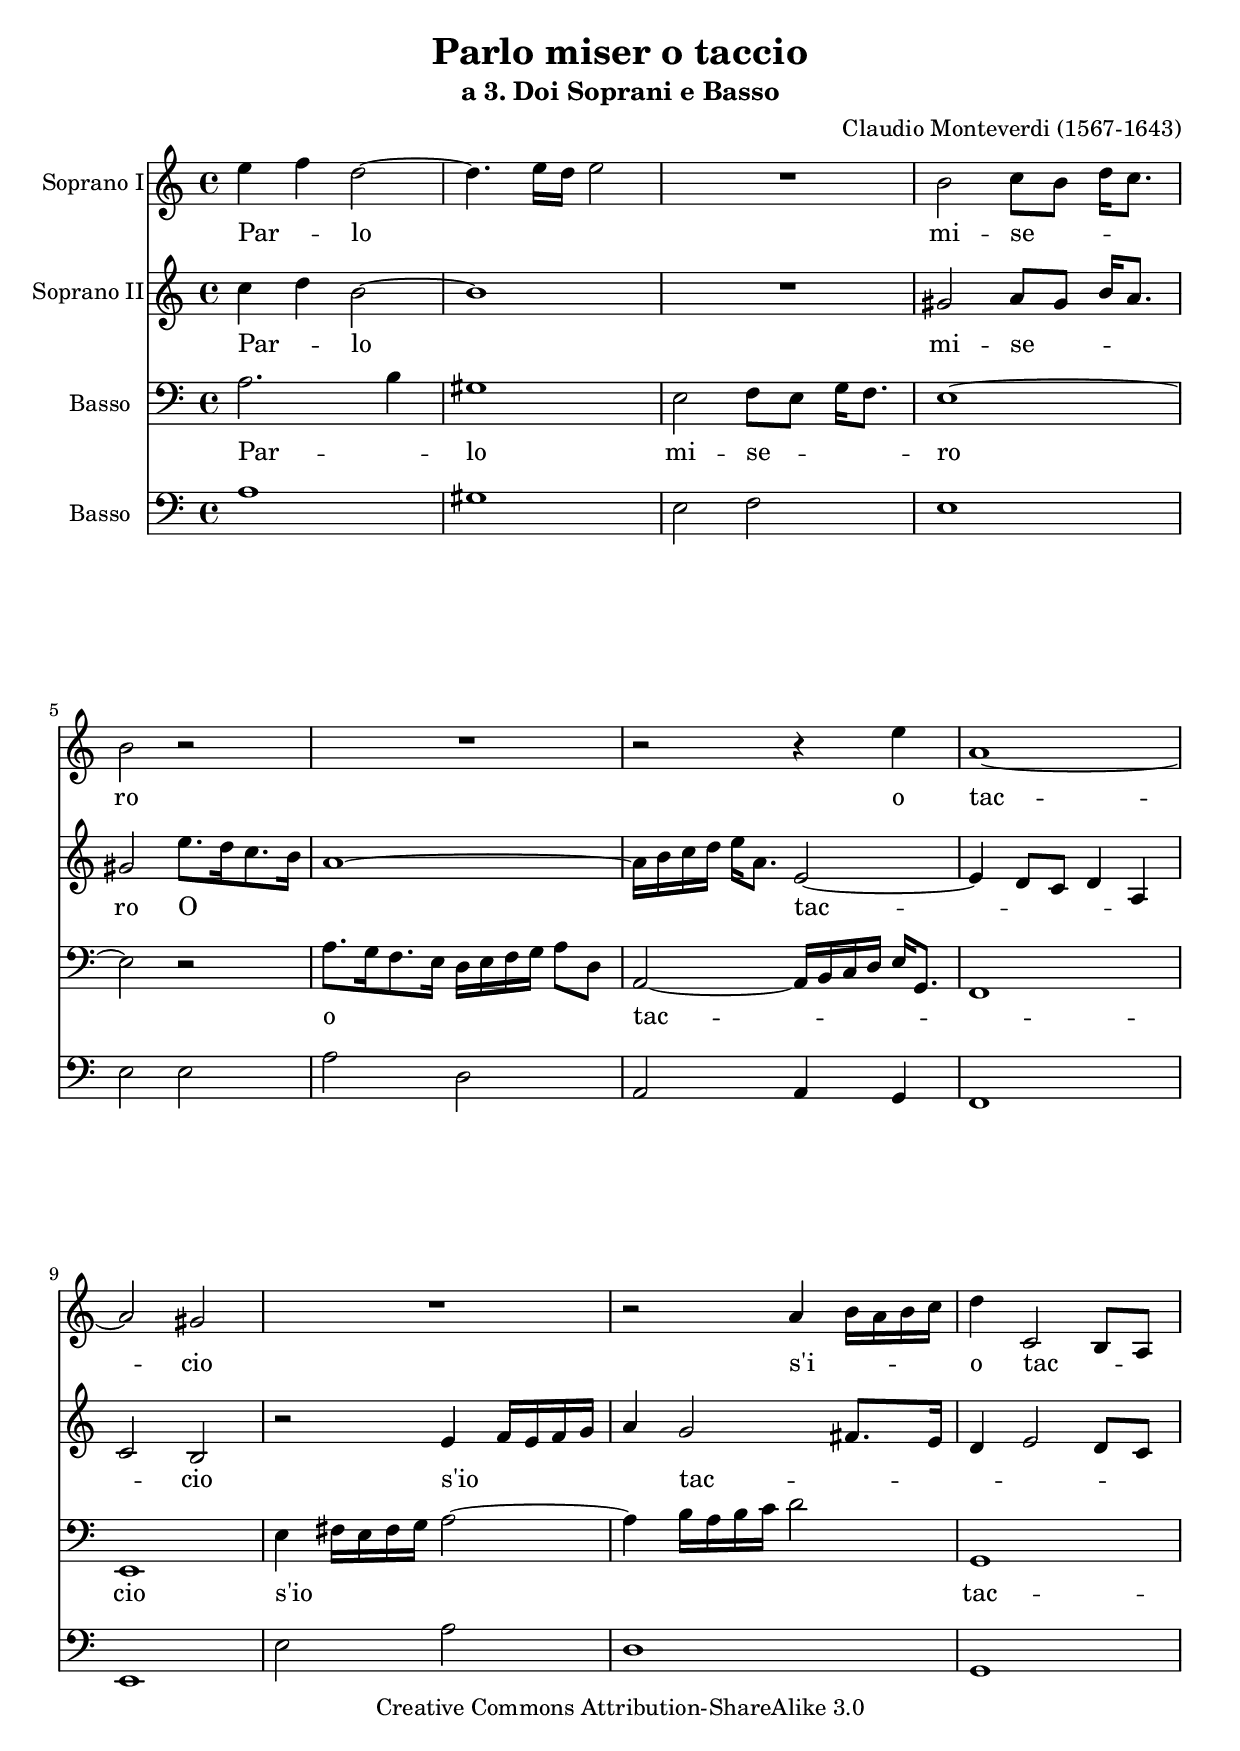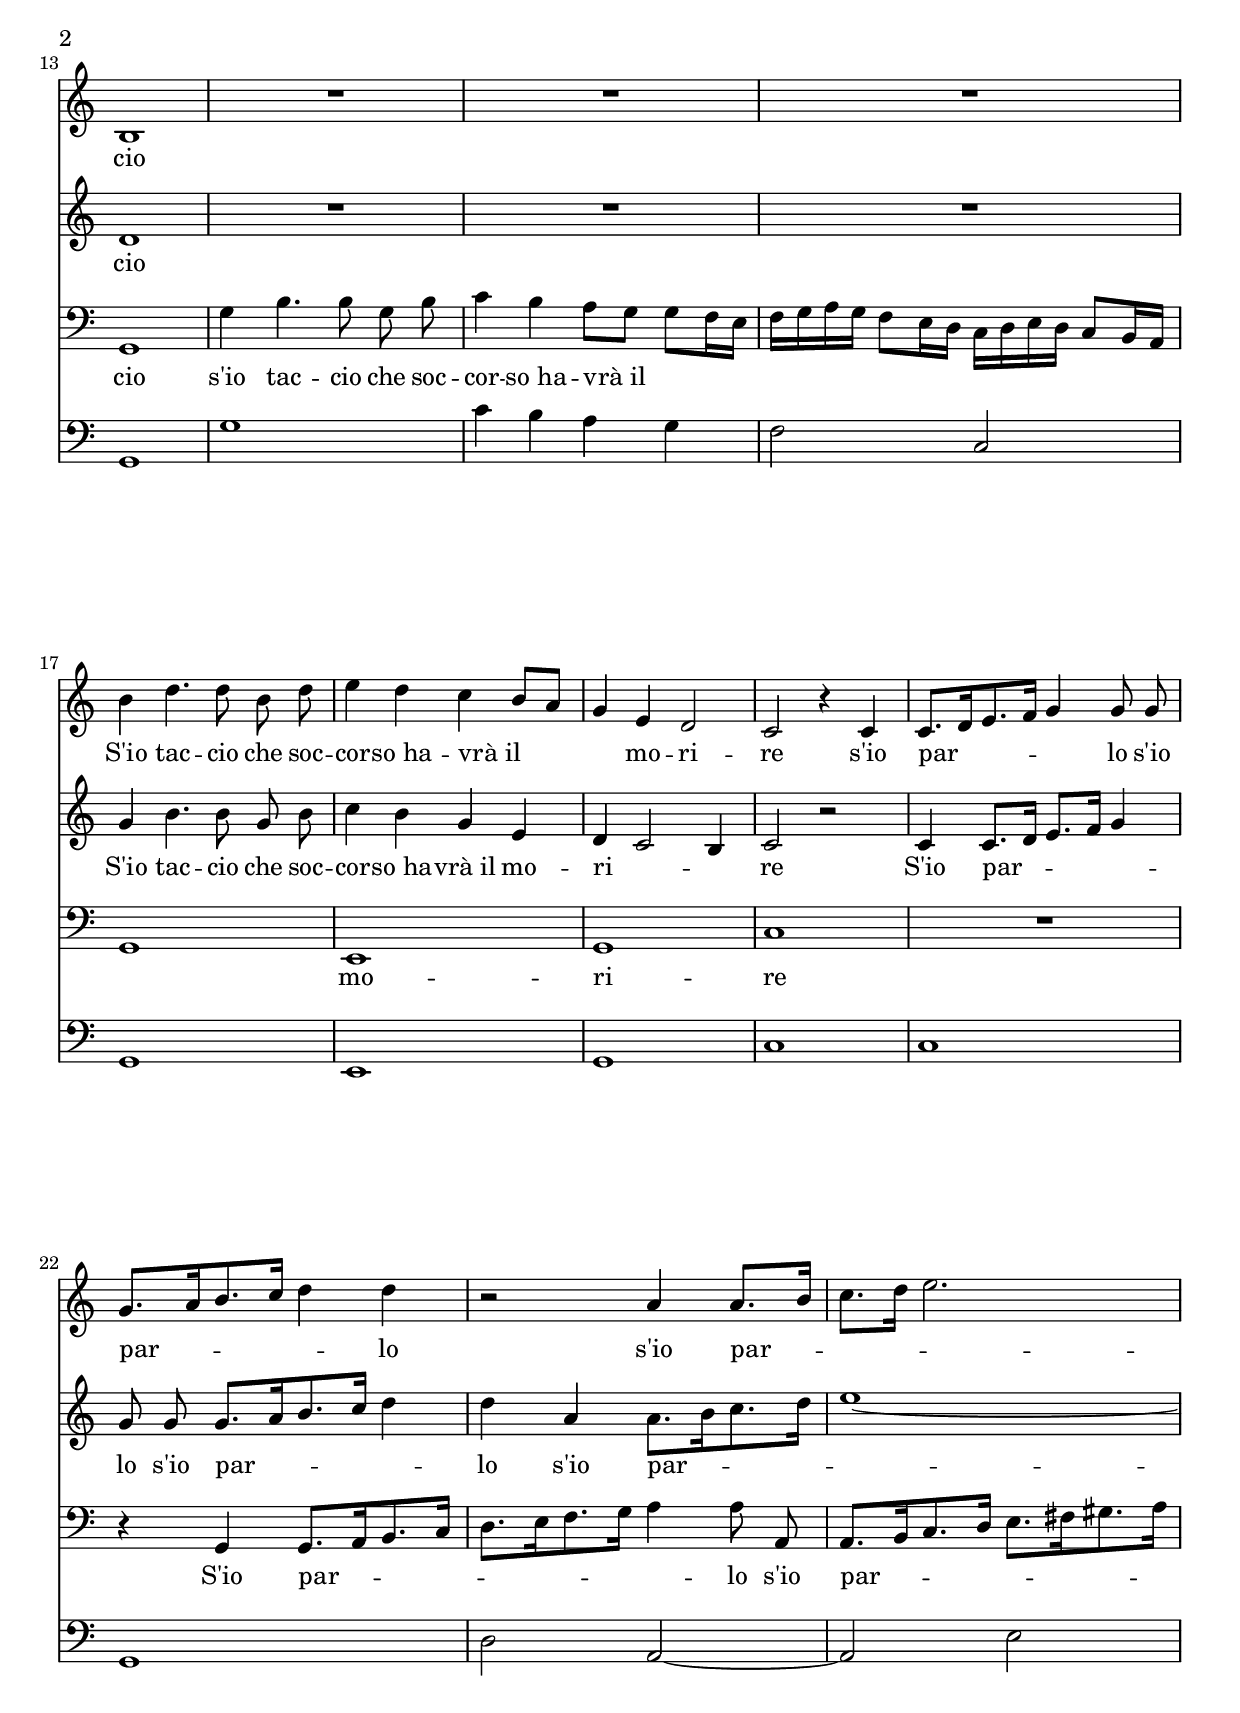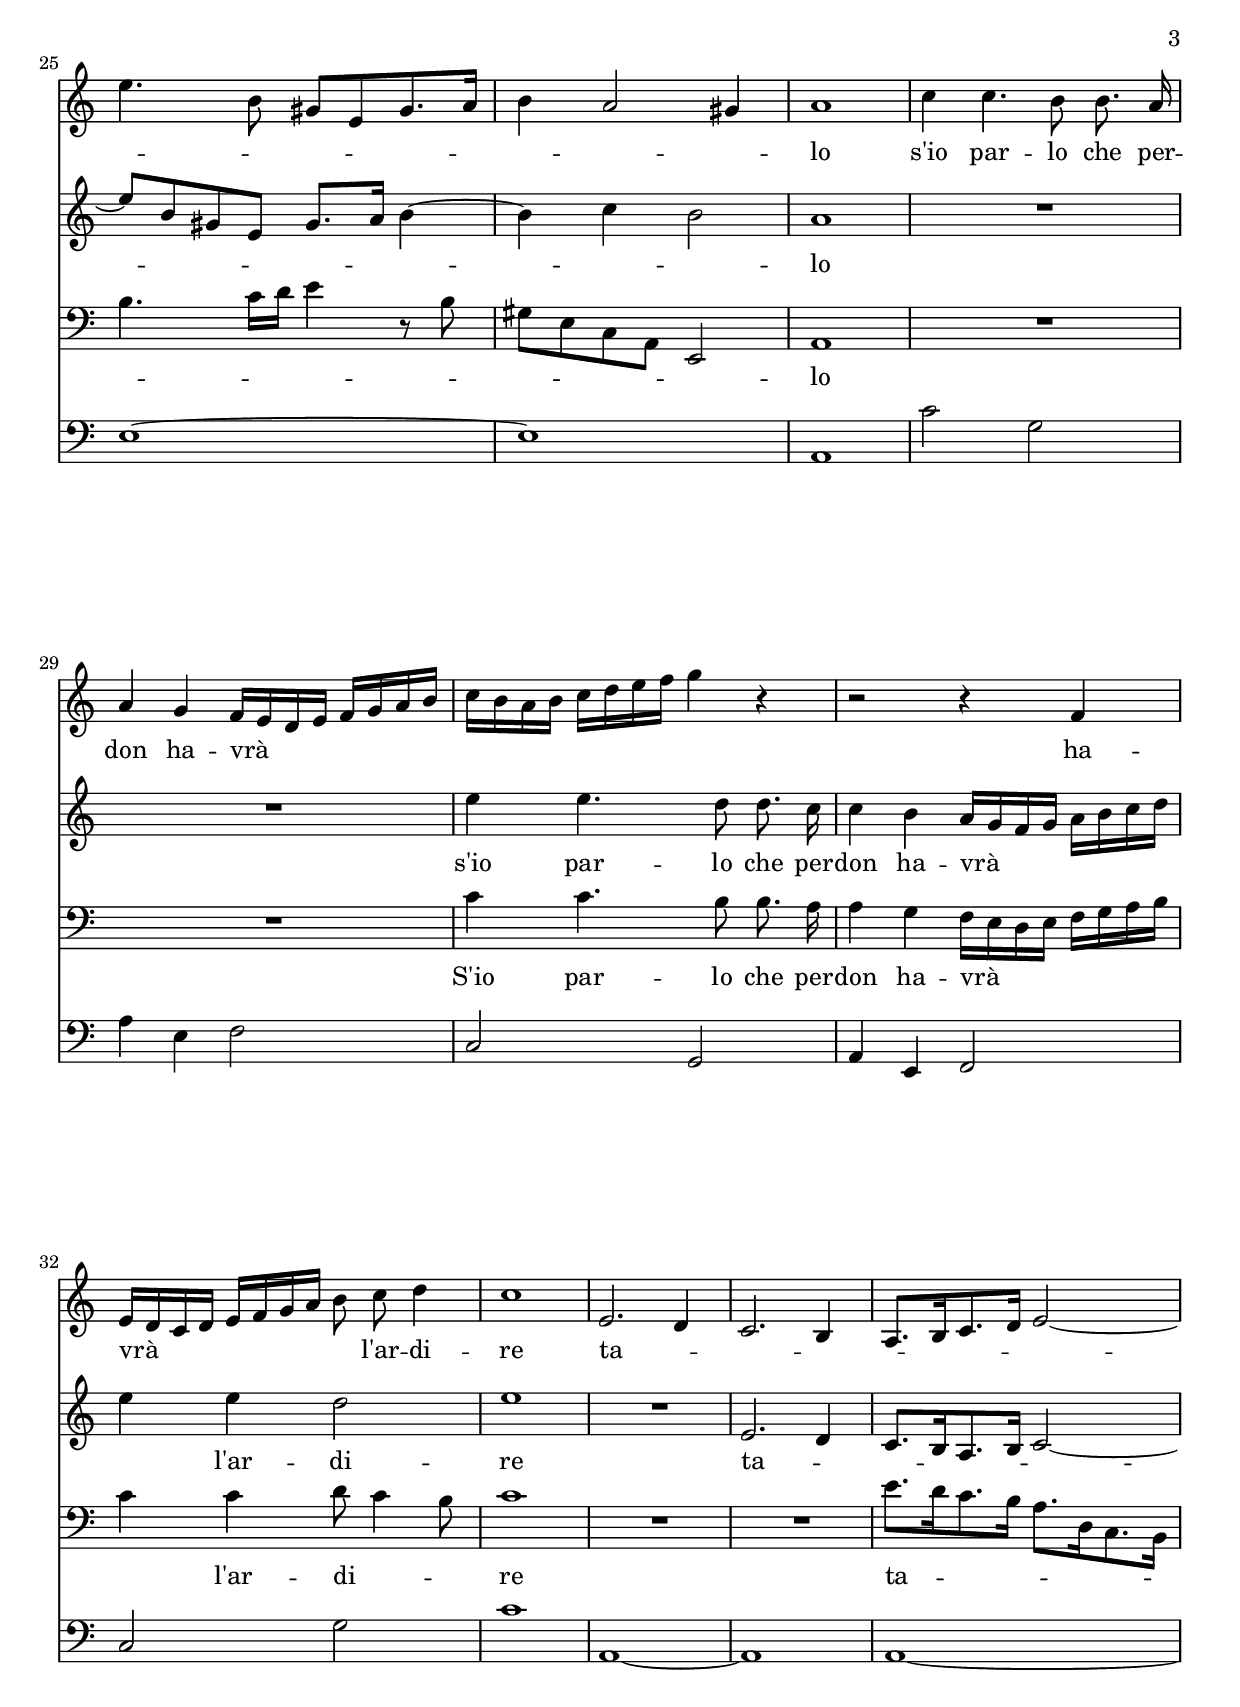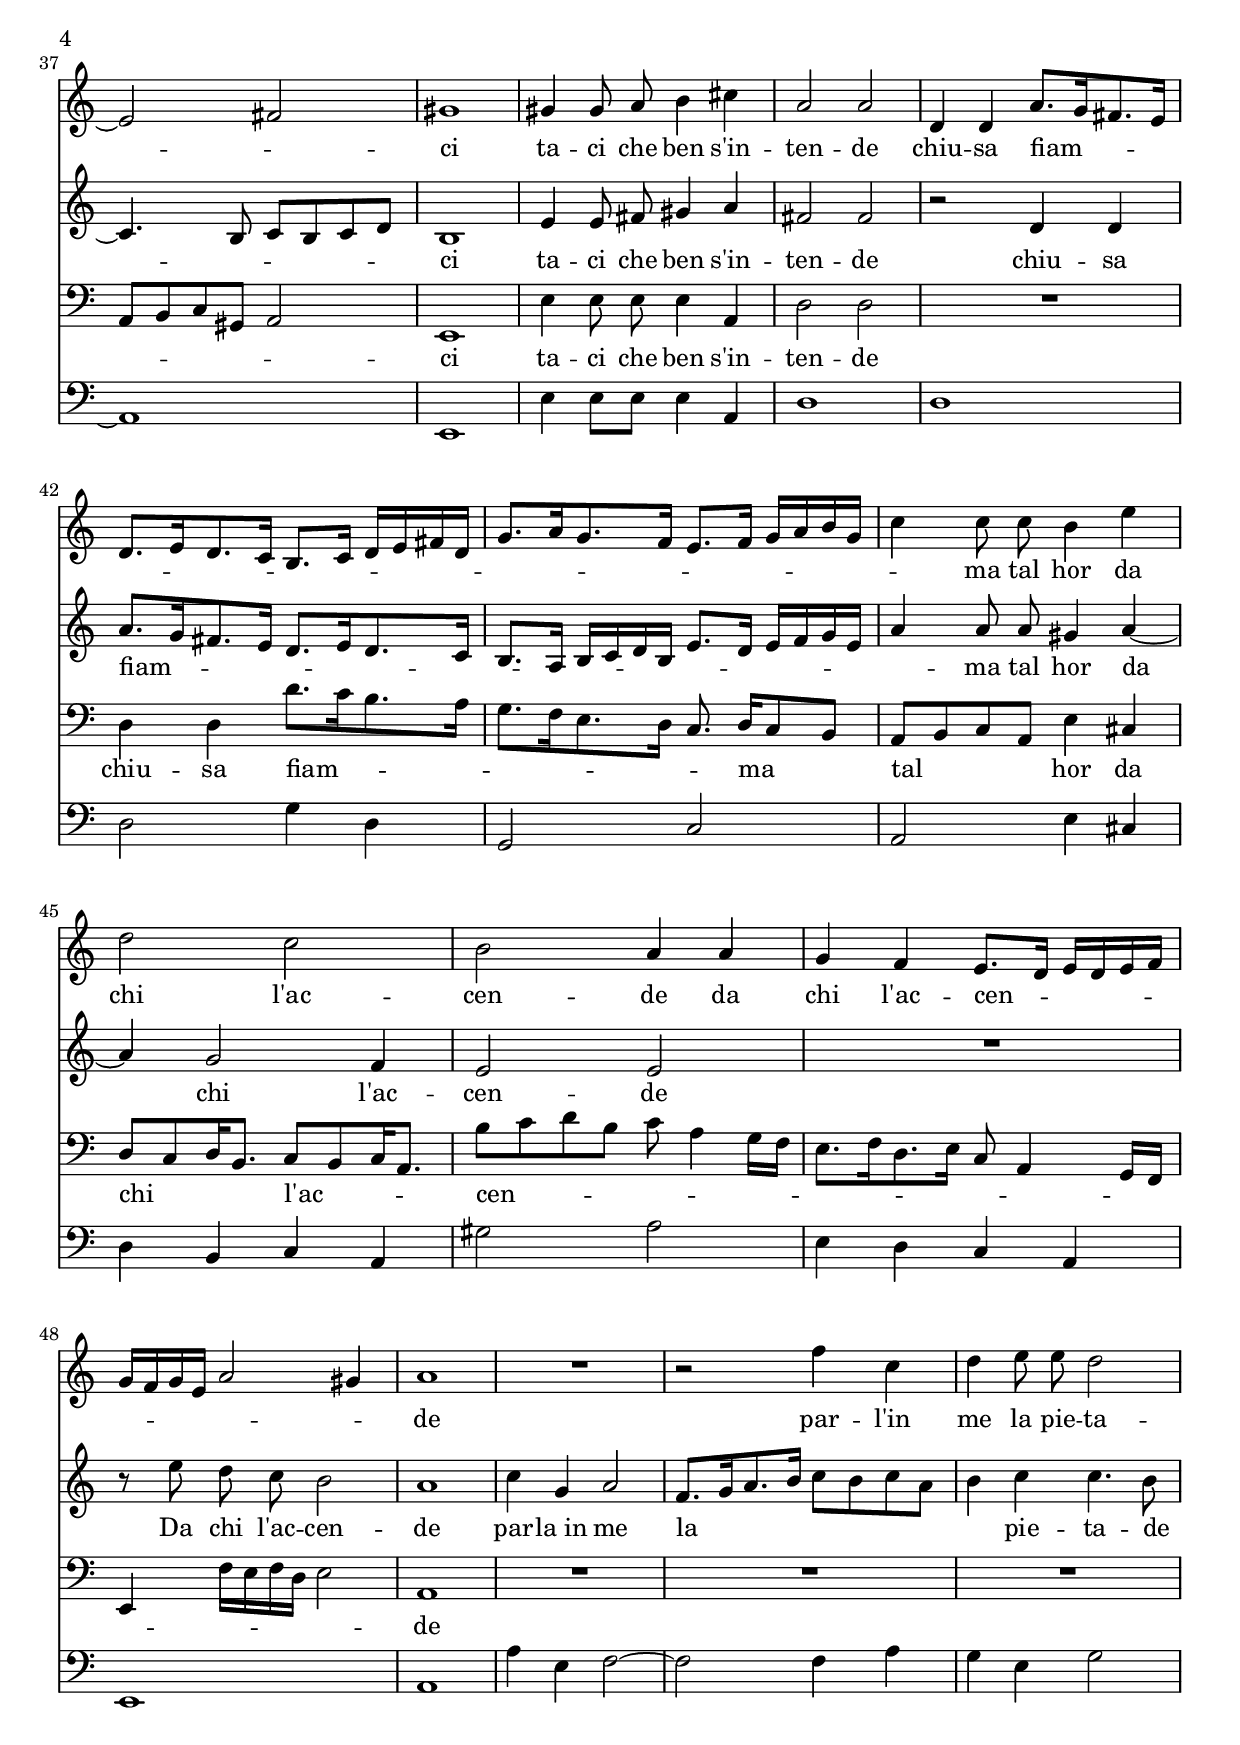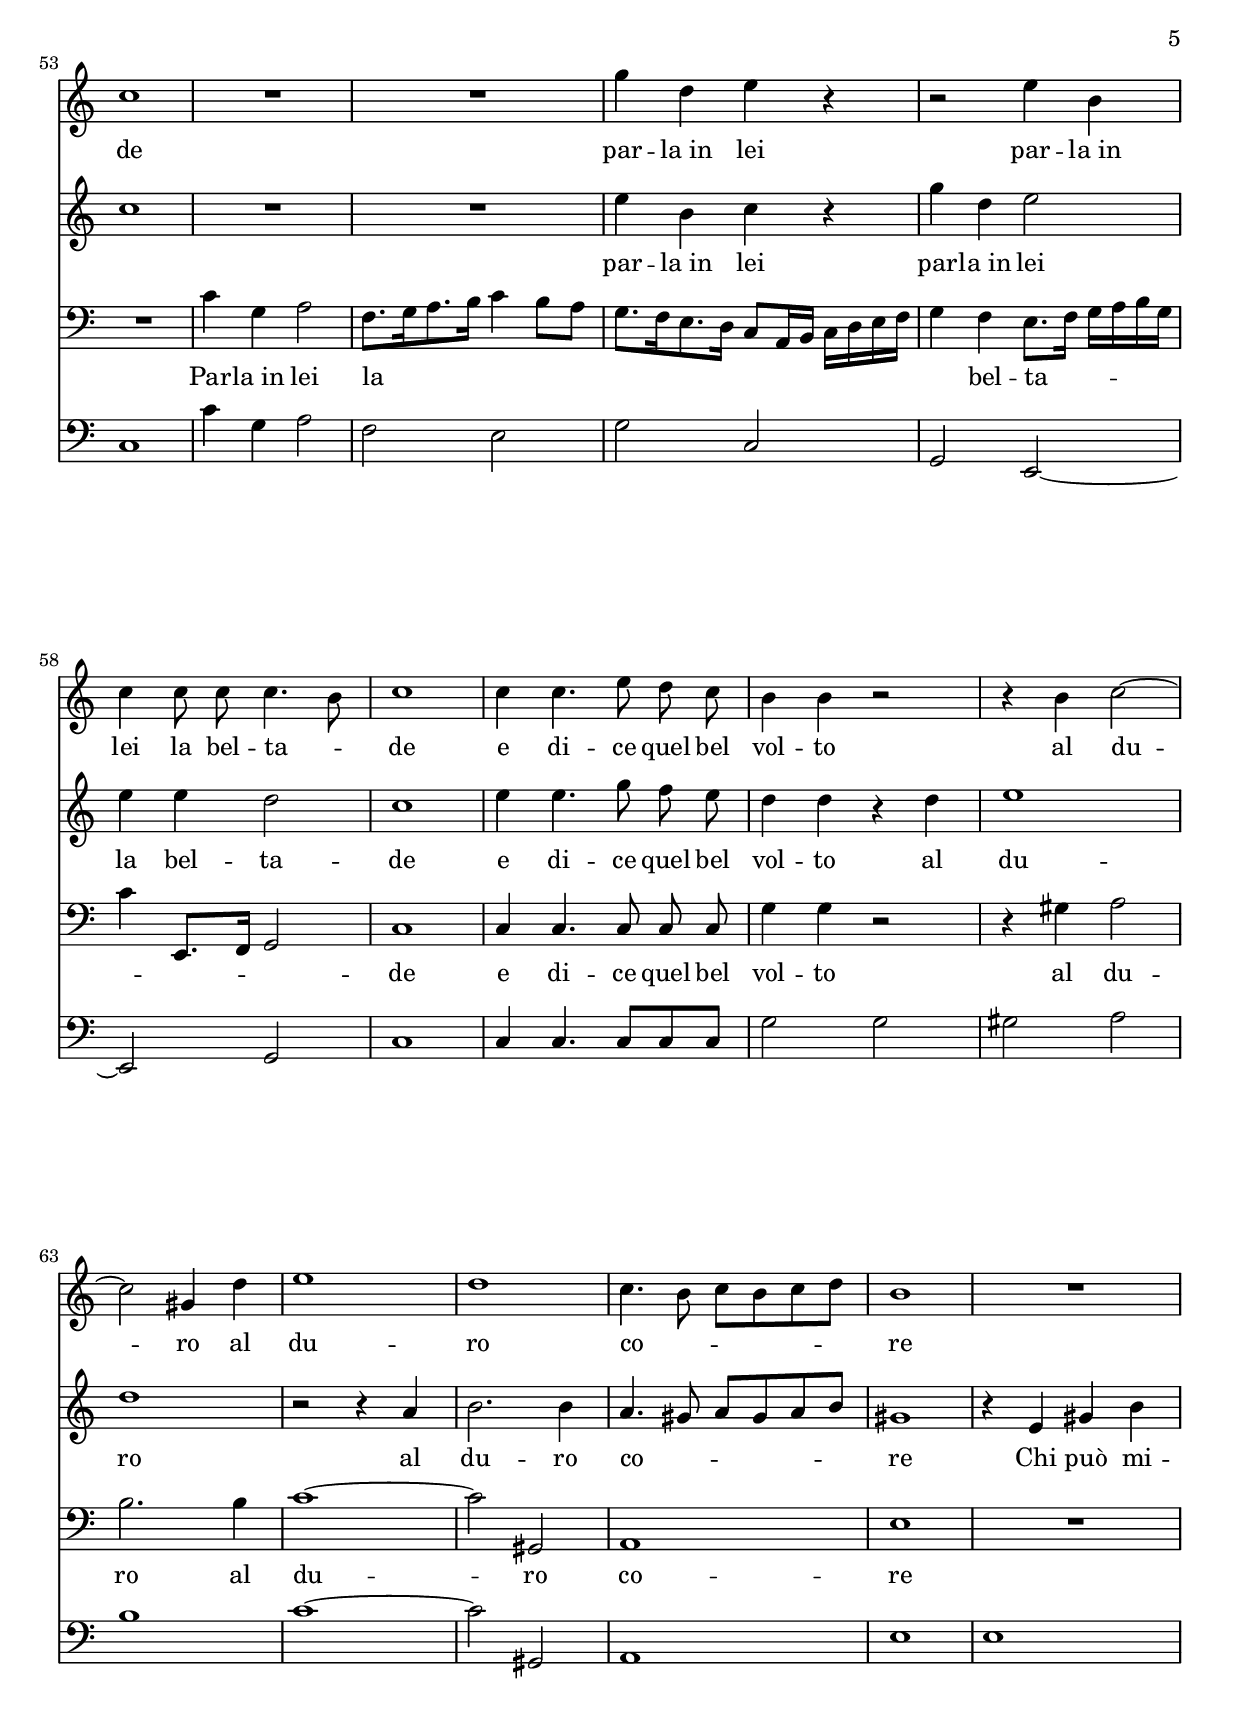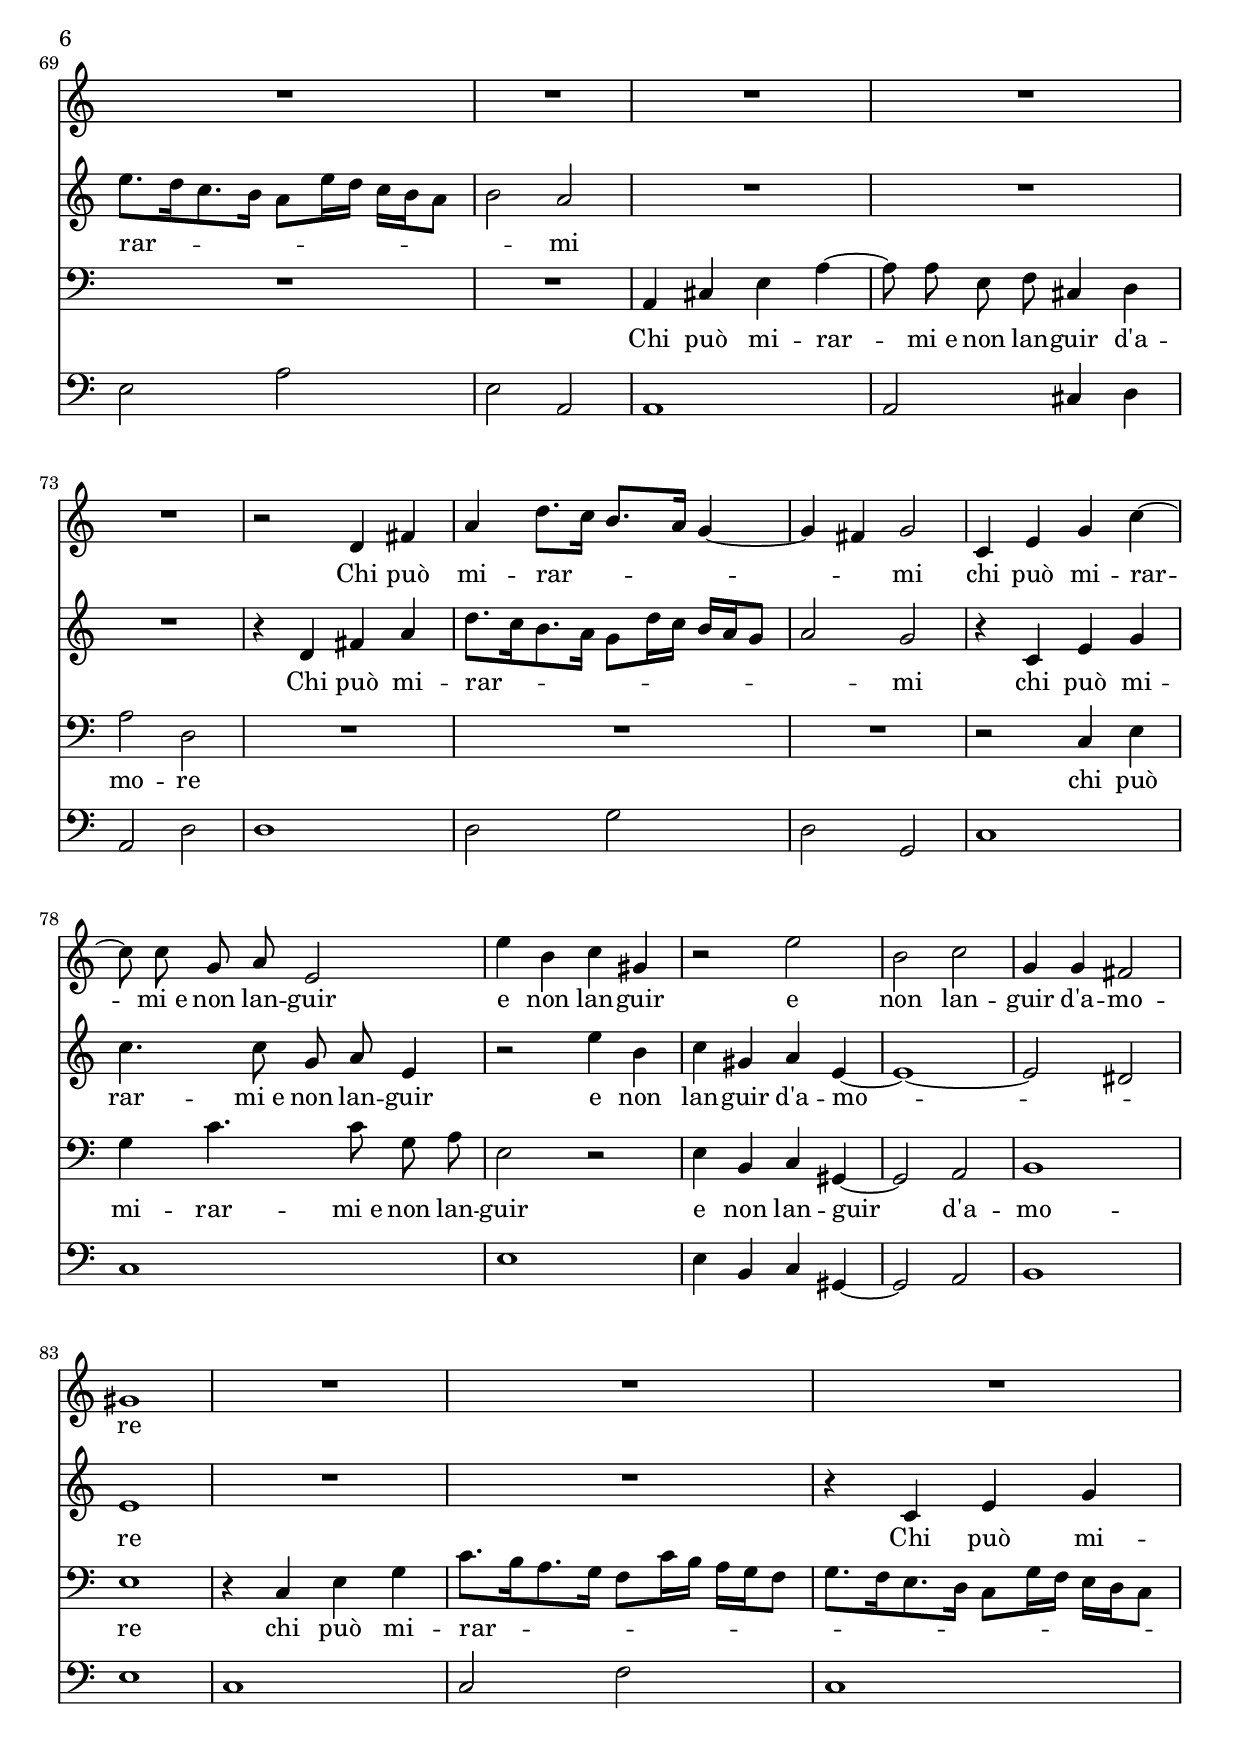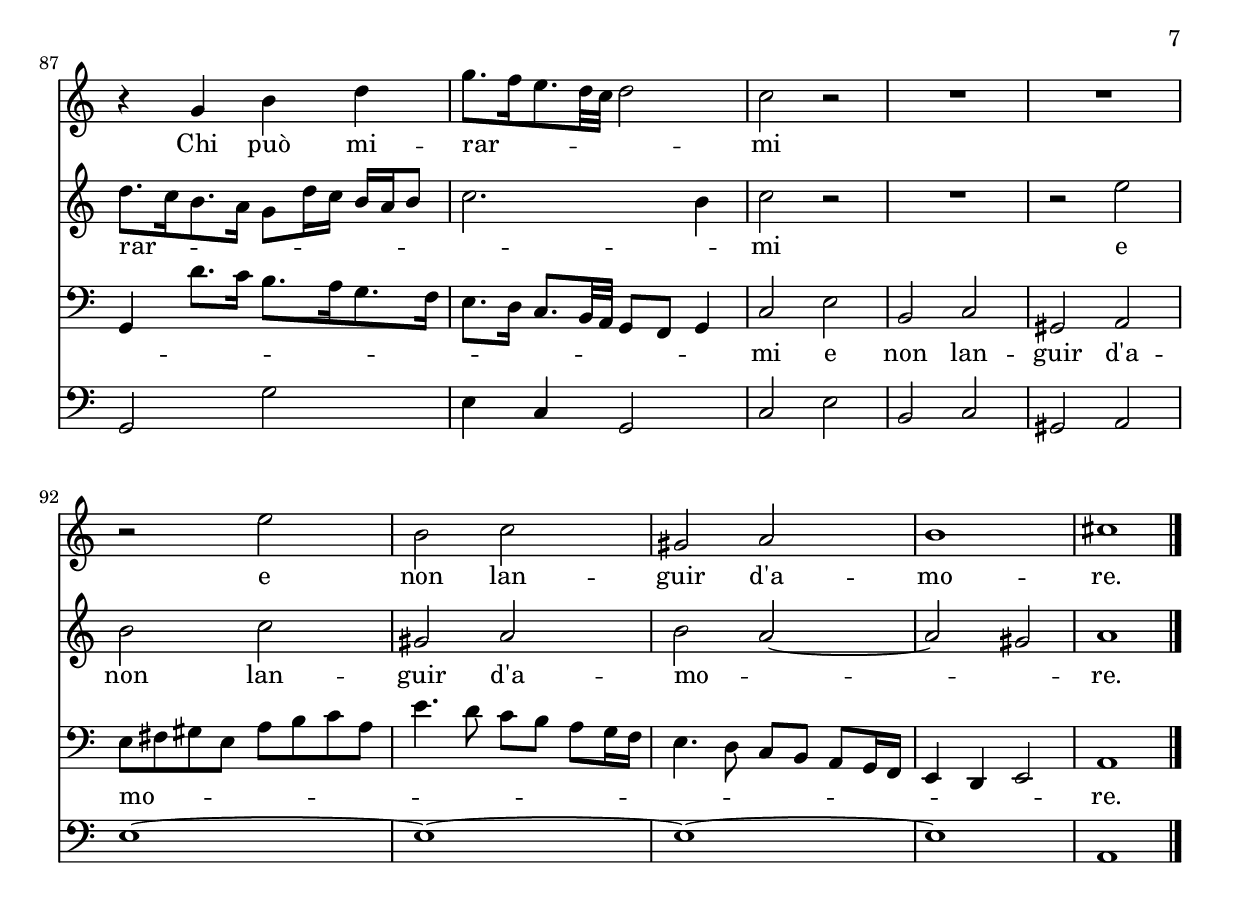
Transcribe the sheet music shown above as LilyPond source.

% Created on Wed Mar 18 19:50:57 CET 2009
\version "2.12.2"

\header {
	title = "Parlo miser o taccio"
	subtitle = "a 3. Doi Soprani e Basso"
	composer = "Claudio Monteverdi (1567-1643)"
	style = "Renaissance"
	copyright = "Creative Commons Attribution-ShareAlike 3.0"
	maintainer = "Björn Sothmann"
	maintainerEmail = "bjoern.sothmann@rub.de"
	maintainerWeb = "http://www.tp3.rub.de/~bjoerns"
}

\include "deutsch.ly"

verseSI= \lyricmode {
Par -- lo mi -- se -- ro o tac -- cio s'i -- o tac -- cio S'io tac -- cio che soc -- cor -- so_ha -- vrà_il mo -- ri -- re s'io par -- lo s'io par -- lo s'io par -- lo s'io par -- lo che per -- don ha -- vrà ha -- vrà l'ar -- di -- re ta -- ci ta -- ci che ben s'in -- ten -- de chiu -- sa fiam -- ma tal hor da chi l'ac -- cen -- de da chi l'ac -- cen -- de par -- l'in me la pie -- ta -- de par -- la_in lei par -- la_in lei la bel -- ta -- de e di -- ce quel bel vol -- to al du -- ro al du -- ro co -- re Chi può mi -- rar -- mi chi può mi -- rar -- mi_e non lan -- guir e non lan -- guir e non lan -- guir d'a -- mo -- re Chi può mi -- rar -- mi e non lan -- guir d'a -- mo -- re.
}
verseSII= \lyricmode {
Par -- lo mi -- se -- ro O tac -- cio s'io tac -- cio S'io tac -- cio che soc -- cor -- so_ha -- vrà_il mo -- ri -- re S'io par -- lo s'io par -- lo s'io par -- lo s'io par -- lo che per -- don ha -- vrà l'ar -- di -- re ta -- ci ta -- ci che ben s'in -- ten -- de chiu -- sa fiam -- ma tal hor da chi l'ac -- cen -- de Da chi l'ac -- cen -- de par -- la_in me la pie -- ta -- de par -- la_in lei par -- la_in lei la bel -- ta -- de e di -- ce quel bel vol -- to al du -- ro al du -- ro co -- re Chi può mi -- rar -- mi Chi può mi -- rar -- mi chi può mi -- rar -- mi_e non lan -- guir e non lan -- guir d'a -- mo -- re Chi può mi -- rar -- mi e non lan -- guir d'a -- mo -- re.
}
verseB= \lyricmode {
Par -- lo mi -- se -- ro o tac -- cio s'io tac -- cio s'io tac -- cio che soc -- cor -- so_ha -- vrà_il mo -- ri -- re S'io par -- lo s'io par -- lo S'io par -- lo che per -- don ha -- vrà l'ar -- di -- re ta -- ci ta -- ci che ben s'in -- ten -- de chiu -- sa fiam -- ma tal hor da chi l'ac -- cen -- de Par -- la_in lei la bel -- ta -- de e di -- ce quel bel vol -- to al du -- ro al du -- ro co -- re Chi può mi -- rar -- mi_e non lan -- guir d'a -- mo -- re chi può mi -- rar -- mi_e non lan -- guir e non lan -- guir d'a -- mo -- re chi può mi -- rar -- mi e non lan -- guir d'a -- mo -- re.
}
 

staffSoprano = \new Staff  {
	\time 4/4
	\override Score.MetronomeMark #'stencil = ##f
	\tempo 4 = 100 
	\set Staff.instrumentName="Soprano I"
	\set Staff.midiInstrument="oboe"
	\key c \major
	\clef treble
	\relative c'' { 	
		\context Voice = "melodySop" {
			\dynamicUp
			\autoBeamOff
			e4\melisma f\melismaEnd d2~\melisma |
			d4. e16[ d] e2\melismaEnd |
			R1 |
			h2 c8[\melisma h] d16[ c8.]\melismaEnd |
			h2 r |
			R1 |
			r2 r4 e |
			a,1~ |
			a2 gis |
			R1 |
			r2 a4\melisma h16[ a h c]\melismaEnd |
			d4 c,2\melisma h8[ a]\melismaEnd |
			h1 |
			R1*3 |
			h'4 d4. d8 h d |
			e4 d c\melisma h8[ a] |
			g4\melismaEnd e d2 |
			c r4 c |
			c8.[\melisma d16 e8. f16] g4\melismaEnd g8 g |
			g8.[\melisma a16 h8. c16] d4\melismaEnd d |
			r2 a4 a8.[\melisma h16] |
			c8.[ d16] e2. |
			e4. h8 gis[ e gis8. a16] |
			h4 a2 gis4\melismaEnd |
			a1 |
			c4 c4. h8 h8. a16 |
			a4 g f16[\melisma e d e] f[ g a h] |
			c[ h a h] c[ d e f] g4\melismaEnd r |
			r2 r4 f, |
			e16[\melisma d c d] e[ f g a] h8\melismaEnd c d4 |
			c1 |
			e,2.\melisma d4 |
			c2. h4 |
			a8.[ h16 c8. d16] e2~ |
			e fis\melismaEnd |
			gis1 |
			gis4 gis8 a h4 cis |
			a2 a |
			d,4 d a'8.[\melisma g16 fis8. e16] |
			d8.[ e16 d8. c16] h8.[ c16] d[ e fis d] |
			g8.[ a16 g8. f16] e8.[ f16] g[ a h g] |
			c4\melismaEnd c8 c h4 e |
			d2 c |
			h a4 a |
			g f e8.[\melisma d16] e[ d e f] |
			g[ f g e] a2 gis4\melismaEnd |
			a1 |
			R1 |
			r2 f'4 c |
			d e8 e d2 |
			c1 |
			R1*2 |
			g'4 d e r |
			r2 e4 h |
			c4 c8 c c4.\melisma h8\melismaEnd |
			c1 |
			c4 c4. e8 d c |
			h4 h r2 |
			r4 h c2~ |
			c gis4 d' |
			e1 |
			d |
			c4.\melisma h8 c[ h c d]\melismaEnd |
			h1 |
			R1*6 |
			r2 d,4 fis |
			a d8.[\melisma c16] h8.[ a16] g4~ |
			g fis\melismaEnd g2 |
			c,4 e g c~ |
			c8 c g a e2 |
			e'4 h c gis |
			r2 e' |
			h c |
			g4 g fis2 |
			gis1 |
			R1*3 |
			r4 g h d |
			g8.[\melisma f16 e8. d32 c] d2\melismaEnd |
			c2 r |
			R1*2 |
			r2 e |
			h c |
			gis a |
			h1 |
			cis |
		}

	\bar "|."
	}

}
staffSopranoII = \new Staff  {
	\set Staff.instrumentName="Soprano II"
	\set Staff.midiInstrument="oboe"
	\key c \major
	\clef treble
	\relative c'' { 	
		\context Voice = "melodySopIII" {
			\dynamicUp
			\autoBeamOff
			c4\melisma d\melismaEnd h2~ |
			h1 |
			R1 |
			gis2 a8[\melisma gis] h16[ a8.]\melismaEnd |
			gis2 e'8.[\melisma d16 c8. h16] |
			a1~ |
			a16[ h c d] e[ a,8.]\melismaEnd e2~\melisma |
			e4 d8[ c] d4 a |
			c2\melismaEnd h |
			r e4\melisma f16[ e f g] |
			a4\melismaEnd g2\melisma fis8.[ e16] |
			d4 e2 d8[ c]\melismaEnd |
			d1 |
			R1*3 |
			g4 h4. h8 g h |
			c4 h g e |
			d\melisma c2 h4\melismaEnd |
			c2 r |
			c4 c8.[\melisma d16] e8.[ f16] g4\melismaEnd |
			g8 g g8.[\melisma a16 h8. c16] d4\melismaEnd |
			d a a8.[\melisma h16 c8. d16] |
			e1~ |
			e8[ h gis e] gis8.[ a16] h4~ |
			h c h2\melismaEnd |
			a1 |
			R1*2 |
			e'4 e4. d8 d8. c16 |
			c4 h a16[\melisma g f g] a[ h c d] |
			e4\melismaEnd e d2 |
			e1 |
			R1 |
			e,2.\melisma d4 |
			c8.[ h16 a8. h16] c2~ |
			c4. h8 c[ h c d]\melismaEnd |
			h1 |
			e4 e8 fis gis4 a |
			fis2 fis |
			r2 d4 d |
			a'8.[\melisma g16 fis8. e16] d8.[ e16 d8. c16] |
			h8.[ a16] h[ c d h] e8.[ d16] e[ f g e] |
			a4\melismaEnd a8 a gis4 a~ |
			a g2 f4 |
			e2 e |
			R1 |
			r8 e' d c h2 |
			a1 |
			c4 g a2 |
			f8.[\melisma g16 a8. h16] c8[ h c a] |
			h4\melismaEnd c4 c4. h8\melisma |
			c1\melismaEnd |
			R1*2 |
			e4 h c r |
			g' d e2 |
			e4 e d2 |
			c1 |
			e4 e4. g8 f e |
			d4 d r d |
			e1 |
			d |
			r2 r4 a |
			h2. h4 |
			a4.\melisma gis8 a[ gis a h]\melismaEnd |
			gis1 |
			r4 e gis h |
			e8.[\melisma d16 c8. h16] a8[ e'16 d] c[ h a8] |
			h2\melismaEnd a |
			R1*3 |
			r4 d, fis a |
			d8.[\melisma c16 h8. a16] g8[ d'16 c] h[ a g8] |
			a2\melismaEnd g |
			r4 c, e g |
			c4. c8 g a e4 |
			r2 e'4 h |
			c gis a e~ |
			e1~\melisma |
			e2 dis\melismaEnd |
			e1 |
			R1*2 |
			r4 c e g |
			d'8.[\melisma c16 h8. a16] g8[ d'16 c] h[ a h8] |
			c2. h4\melismaEnd |
			c2 r |
			R1 |
			r2 e |
			h c |
			gis a |
			h\melisma a~ |
			a gis\melismaEnd |
			a1 |
		}

	\bar "|."
	}

}
staffBasso = \new Staff  {
	\set Staff.instrumentName="Basso"
	\set Staff.midiInstrument="oboe"
	\key c \major
	\clef bass
	\relative c' { 	
		\context Voice = "melodyBas" {
			\dynamicUp
			\autoBeamOff
			a2.\melisma h4\melismaEnd |
			gis1 |
			e2 f8[\melisma e]g16[ f8.]\melismaEnd |
			e1~ |
			e2 r |
			a8.[\melisma g16 f8. e16] d[ e f g] a8[ d,]\melismaEnd |
			a2~\melisma a16[ h c d] e[ g,8.] |
			f1\melismaEnd |
			e1 |
			e'4\melisma fis16[ e fis g] a2~ |
			a4 h16[ a h c] d2\melismaEnd |
			g,,1 |
			g |
			g'4 h4. h8 g h |
			c4 h a8[\melisma g] g[ f16 e] |
			f[ g a g] f8[ e16 d] c[ d e d] c8[ h16 a] |
			g1\melismaEnd |
			e |
			g |
			c |
			R1 |
			r4 g g8.[\melisma a16 h8. c16] |
			d8.[ e16 f8. g16] a4\melismaEnd a8 a, |
			a8.[\melisma h16 c8. d16] e8.[ fis16 gis8. a16] |
			h4. c16[ d] e4 r8 h |
			gis[ e c a] e2\melismaEnd |
			a1 |
			R1*2 |
			c'4 c4. h8 h8. a16 |
			a4 g f16[\melisma e d e] f[ g a h] |
			c4\melismaEnd c d8\melisma c4 h8\melismaEnd |
			c1 |
			R1*2 |
			e8.[\melisma d16 c8. h16] a8.[ d,16 c8. h16] |
			a8[ h c gis] a2\melismaEnd |
			e1 |
			e'4 e8 e e4 a, |
			d2 d |
			R1 |
			d4 d d'8.[\melisma c16 h8. a16] |
			g8.[ f16 e8. d16] c8.\melismaEnd d16[ c8 h] |
			a[ h c a] e'4 cis |
			d8[ c d16 h8.] c8[ h c16 a8.] |
			h'8[ c d h]\melisma c8 a4 g16[ f] |
			e8.[ f16 d8. e16] c8 a4 g16[ f] |
			e4 f'16[ e f d] e2\melismaEnd |
			a,1 |
			R1*4 |
			c'4 g a2 |
			f8.[\melisma g16 a8. h16] c4 h8[ a] |
			g8.[ f16 e8. d16] c8[ a16 h] c[ d e f] |
			g4\melismaEnd f e8.[\melisma f16] g[ a h g] |
			c4 e,,8.[ f16] g2\melismaEnd |
			c1 |
			c4 c4. c8 c c |
			g'4 g r2 |
			r4 gis a2 |
			h2. h4 |
			c1~ |
			c2 gis, |
			a1 |
			e' |
			R1*3 |
			a,4 cis e a~ |
			a8 a e f cis4 d |
			a'2 d, |
			R1*3 |
			r2 c4 e |
			g c4. c8 g a |
			e2 r |
			e4 h c gis~ |
			gis2 a |
			h1 |
			e |
			r4 c e g |
			c8.[\melisma h16 a8. g16] f8[ c'16 h] a[ g f8] |
			g8.[ f16 e8. d16] c8[ g'16 f] e[ d c8] |
			g4 d''8.[ c16] h8.[ a16 g8. f16] |
			e8.[ d16] c8.[ h32 a] g8[ f] g4\melismaEnd |
			c2 e |
			h c |
			gis a |
			e'8[\melisma fis gis e]a[ h c a] |
			e'4. d8 c[ h] a[ g16 f] |
			e4. d8 c[ h] a[ g16 f] |
			e4 d e2\melismaEnd |
			a1 |
		}

	\bar "|."
	}

}
staffBassoII = \new Staff  {
	\set Staff.instrumentName="Basso"
	\set Staff.midiInstrument="harpsichord"
	\key c \major
	\clef bass
	\relative c' { 	
		a1 |
		gis |
		e2 f |
		e1 |
		e2 e |
		a d, |
		a a4 g |
		f1 |
		e1 |
		e'2 a |
		d,1 |
		g, |
		g |
		g' |
		c4 h a g |
		f2 c |
		g1 |
		e |
		g |
		c |
		c |
		g |
		d'2 a~ |
		a e' |
		e1~ |
		e |
		a, |
		c'2 g |
		a4 e f2 |
		c g |
		a4 e f2 |
		c' g' |
		c1 |
		a,~ |
		a |
		a~ |
		a |
		e |
		e'4 e8 e e4 a, |
		d1 |
		d |
		d2 g4 d |
		g,2 c |
		a e'4 cis |
		d h c a |
		gis'2 a |
		e4 d c a |
		e1 |
		a |
		a'4 e f2~ |
		f f4 a |
		g e g2 |
		c,1 |
		c'4 g a2 |
		f e |
		g c, |
		g e~ |
		e g |
		c1 |
		c4 c4. c8 c c |
		g'2 g |
		gis a |
		h1 |
		c~ |
		c2 gis, |
		a1 |
		e' |
		e |
		e2 a |
		e a, |
		a1 |
		a2 cis4 d |
		a2 d |
		d1 |
		d2 g |
		d g, |
		c1 |
		c |
		e |
		e4 h c gis~ |
		gis2 a |
		h1 |
		e |
		c |
		c2 f |
		c1 |
		g2 g' |
		e4 c g2 |
		c e |
		h c |
		gis a |
		e'1~ |
		e~ |
		e~ |
		e~ |
		a, |
	\bar "|."
	}

}


\score {
	<<
		\staffSoprano
		\context Lyrics = "lmelodySop" \lyricmode  { \lyricsto "melodySop" \verseSI }
		
		\staffSopranoII
		\context Lyrics = "lmelodySopIII" \lyricmode  { \lyricsto "melodySopIII" \verseSII }
		
		\staffBasso
		\context Lyrics = "lmelodyBas" \lyricmode  { \lyricsto "melodyBas" \verseB }
		
		\staffBassoII
	>>
	
	\midi {
	}

	\layout  {
	}
}

\paper {
}

